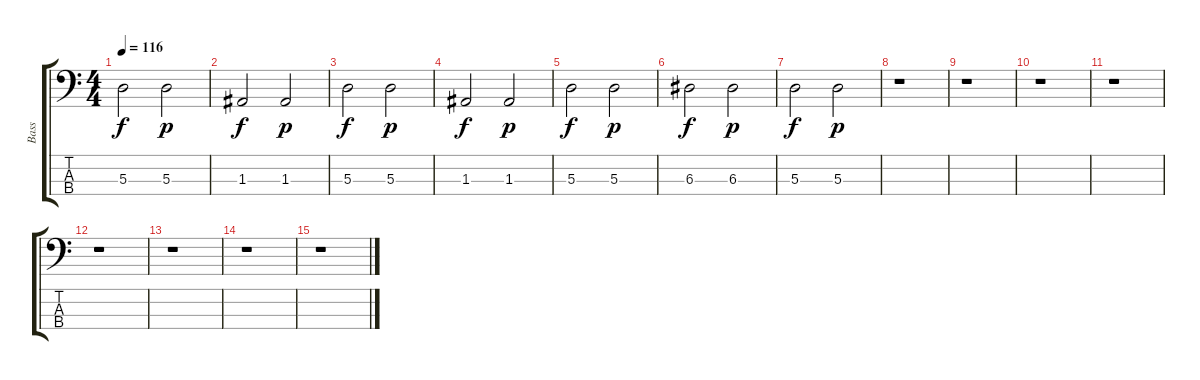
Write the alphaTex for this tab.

\track ("Bass" "Bass") {instrument electricbassfinger}
\staff {score tabs}
\tuning (G2 D2 A1 E1) {hide}
\ts (4 4)
\tempo 116
\clef f4
\ks c
5.3.2{dy f} 5.3.2{dy p} |
1.3.2{dy f} 1.3.2{dy p} |
5.3.2{dy f} 5.3.2{dy p} |
1.3.2{dy f} 1.3.2{dy p} |
5.3.2{dy f} 5.3.2{dy p} |
6.3.2{dy f} 6.3.2{dy p} |
5.3.2{dy f} 5.3.2{dy p} |
r.1 |
r.1 |
r.1 |
r.1 |
r.1 |
r.1 |
r.1 |
r.1
